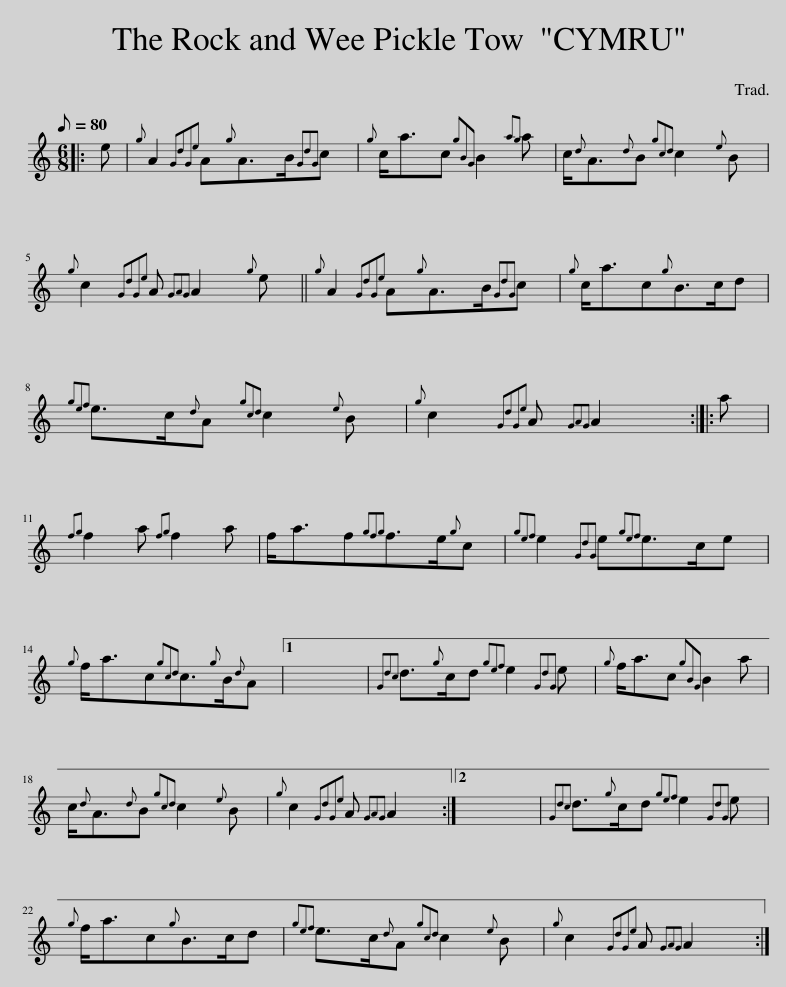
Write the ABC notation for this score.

X:1
L:1/8
Q:1/8=80
M:6/8
I:linebreak $
K:C
V:1 treble
V:1
|: e |{g} A2{GdGe} A{g}A>B{GdG}c |{g} c<ac{gBG} B2{ag} a | c/{d}A3/2{d}B{gcd} c2{e} B |${g} c2{GdGe} A{GAG} A2{g} e || %5
{g} A2{GdGe} A{g}A>B{GdG}c |{g} c<ac{g}B>cd |${gef} e>c{d}A{gcd} c2{e} B |{g} c2{GdGe} A{GAG} A2 :: a |$ %10
{fg} f2 a{fg} f2 a | f<af{gfg}f>e{g}c |{gef} e2{GdG} e{gef}e>ce |${g} f<ac{gcd}c3/2{g}B/{d}A |1 x6 | %15
{Gdc} d3/2{g}c/d{gef} e2{GdG} e |{g} f<ac{gBG} B2 a |$ c/{d}A3/2{d}B{gcd} c2{e} B |{g} c2{GdGe} A{GAG} A2 :|2 x6 | %20
{Gdc} d3/2{g}c/d{gef} e2{GdG} e |${g} f<ac{g}B>cd |{gef} e>c{d}A{gcd} c2{e} B |{g} c2{GdGe} A{GAG} A2 :| %24
